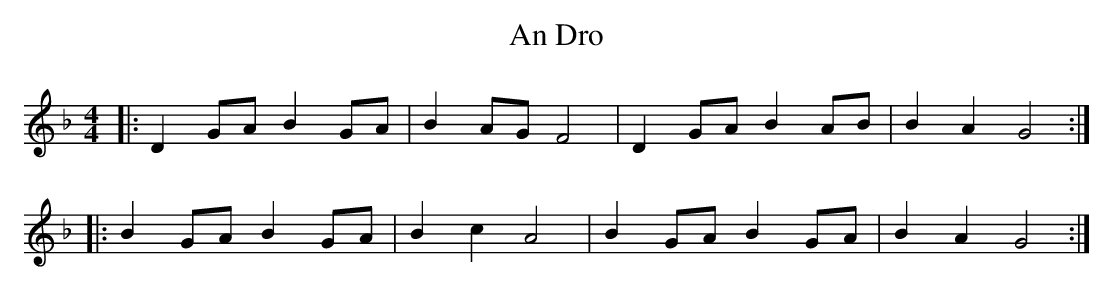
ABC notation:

X:1
T:An Dro
L:1/8
M:4/4
K:Dmin
|:D2GAB2GA|B2AGF4|D2GAB2AB|B2A2G4:|
|:B2GAB2GA|B2c2A4|B2GAB2GA|B2A2G4:|
